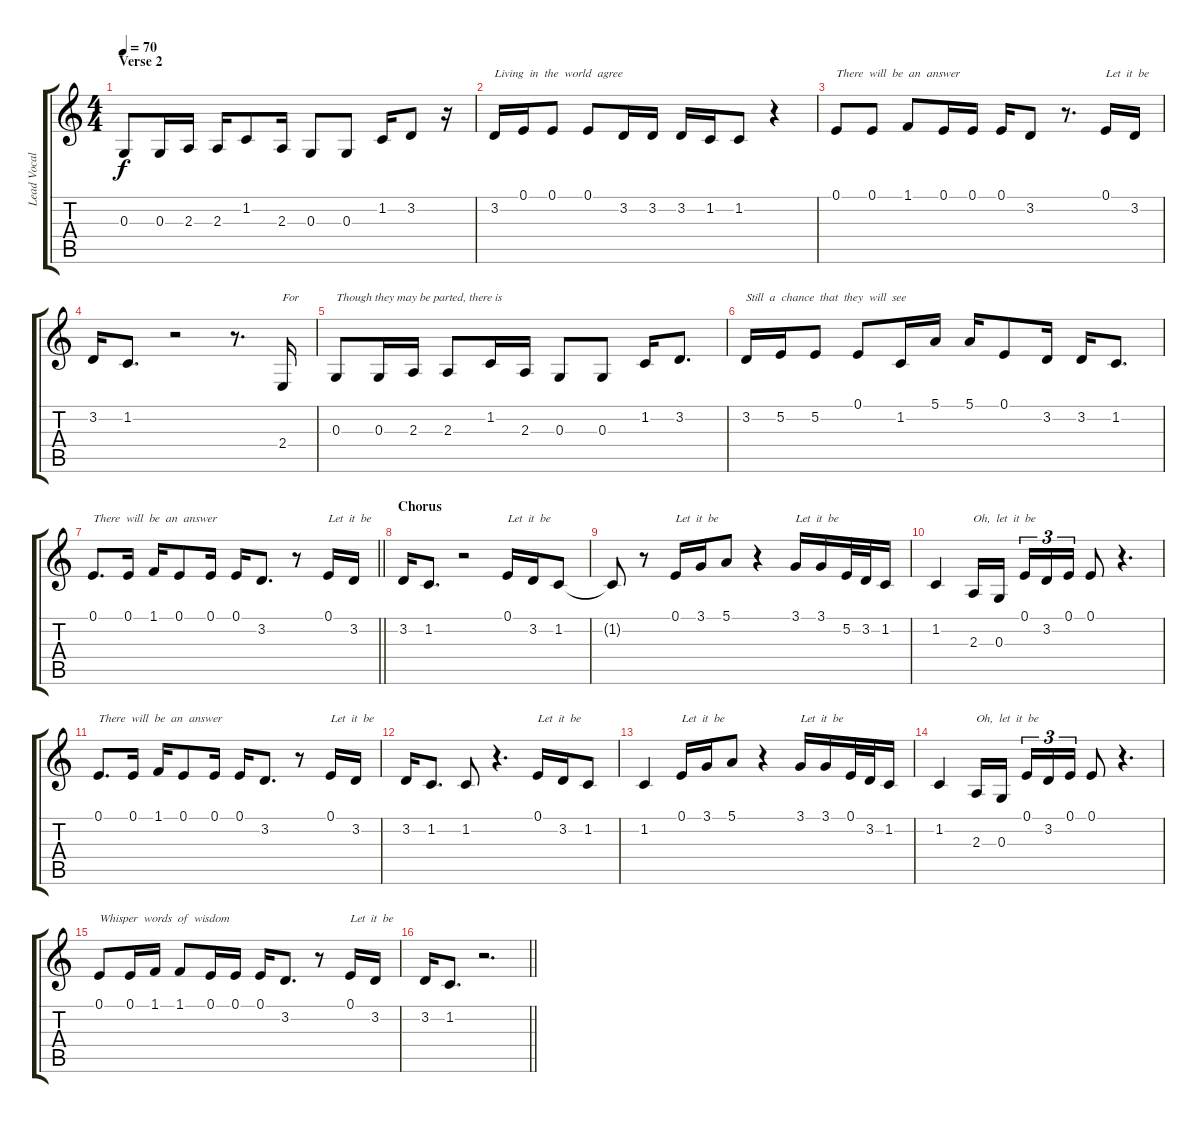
\track ("Lead Vocal (Paul McCartney)" "Lead Vocal") {instrument clarinet}
\staff {score tabs}
\tuning (E4 B3 G3 D3 A2 E2) {hide}
\ts (4 4)
\section ("" "Verse 2")
\tempo 70
\clef g2
\ks c
0.3.8{dy f} 0.3.16 2.3.16 2.3.16 1.2.8 2.3.16 0.3.8 0.3.8 1.2.16 3.2.8 r.16 |
3.2.16{txt "Living  in  the  world  agree"} 0.1.16 0.1.8 0.1.8 3.2.16 3.2.16 3.2.16 1.2.16 1.2.8 r.4 |
0.1.8{txt "There  will  be  an  answer  "} 0.1.8 1.1.8 0.1.16 0.1.16 0.1.16 3.2.8 r.8{d} 0.1.16{txt "Let  it  be"} 3.2.16 |
3.2.16 1.2.8{d} r.2 r.8{d} 2.4.16{txt "For  "} |
0.3.8{txt "Though they may be parted, there is"} 0.3.16 2.3.16 2.3.8 1.2.16 2.3.16 0.3.8 0.3.8 1.2.16 3.2.8{d} |
3.2.16{txt "Still  a  chance  that  they  will  see"} 5.2.16 5.2.8 0.1.8 1.2.16 5.1.16 5.1.16 0.1.8 3.2.16 3.2.16 1.2.8{d} |
\barLineRight lightlight
0.1.8{d txt "There  will  be  an  answer  "} 0.1.16 1.1.16 0.1.8 0.1.16 0.1.16 3.2.8{d} r.8 0.1.16{txt "Let  it  be"} 3.2.16 |
\section ("" "Chorus")
3.2.16 1.2.8{d} r.2 0.1.16{txt "Let  it  be"} 3.2.16 1.2.8 |
1.2{t}.8 r.8 0.1.16{txt "Let  it  be"} 3.1.16 5.1.8 r.4 3.1.16{txt "Let  it  be"} 3.1.16 5.2.32 3.2.32 1.2.16 |
1.2.4 2.3.16{txt "Oh,  let  it  be"} 0.3.16 0.1.16{tu (3 2)} 3.2.16{tu (3 2)} 0.1.16{tu (3 2)} 0.1.8 r.4{d} |
0.1.8{d txt "There  will  be  an  answer  "} 0.1.16 1.1.16 0.1.8 0.1.16 0.1.16 3.2.8{d} r.8 0.1.16{txt "Let  it  be"} 3.2.16 |
3.2.16 1.2.8{d} 1.2.8 r.4{d} 0.1.16{txt "Let  it  be"} 3.2.16 1.2.8 |
1.2.4 0.1.16{txt "Let  it  be"} 3.1.16 5.1.8 r.4 3.1.16{txt "Let  it  be"} 3.1.16 0.1.32 3.2.32 1.2.16 |
1.2.4 2.3.16{txt "Oh,  let  it  be"} 0.3.16 0.1.16{tu (3 2)} 3.2.16{tu (3 2)} 0.1.16{tu (3 2)} 0.1.8 r.4{d} |
0.1.8{txt "Whisper  words  of  wisdom"} 0.1.16 1.1.16 1.1.8 0.1.16 0.1.16 0.1.16 3.2.8{d} r.8 0.1.16{txt "Let  it  be"} 3.2.16 |
\barLineRight lightlight
3.2.16 1.2.8{d} r.2{d}
